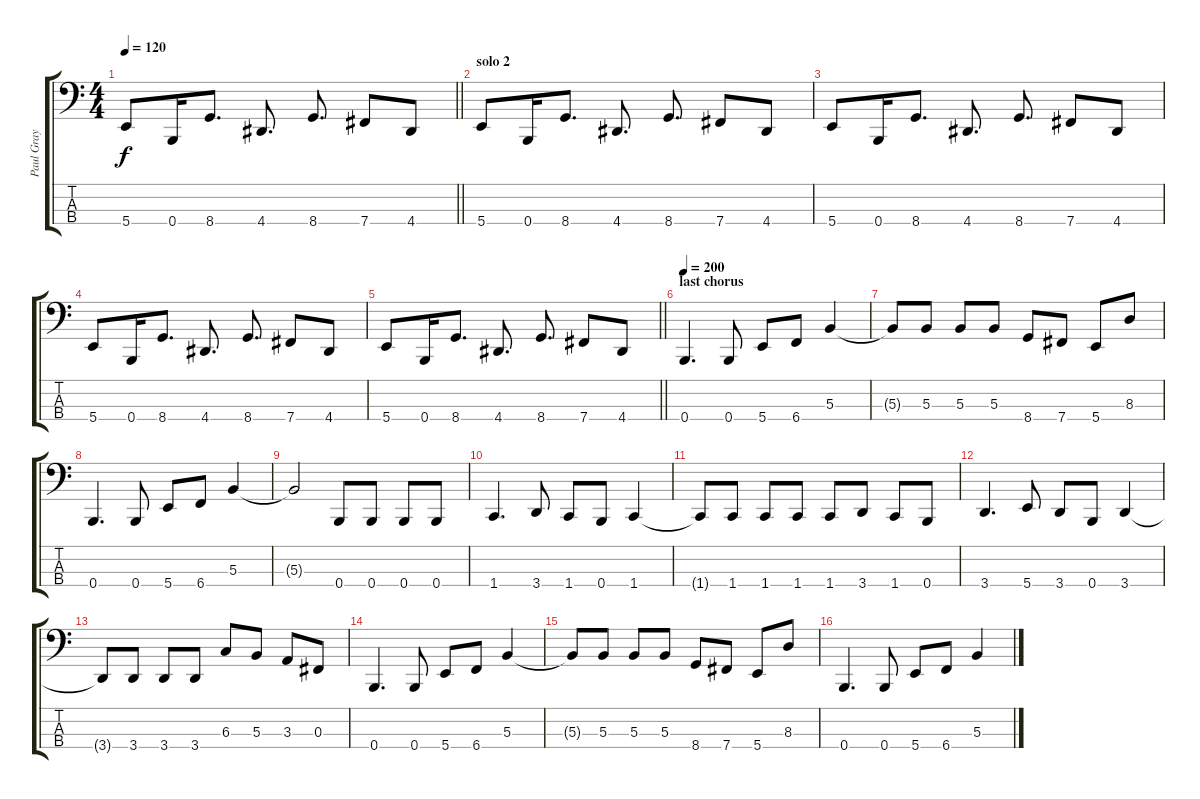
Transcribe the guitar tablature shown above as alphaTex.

\track ("Paul Gray" "Paul Gray") {instrument electricbasspick}
\staff {score tabs}
\tuning (E2 B1 Gb1 B0) {hide}
\ts (4 4)
\tempo 120
\clef f4
\barLineRight lightlight
\ks c
5.4.8{dy f} 0.4.16 8.4.8{d} 4.4.8{d} 8.4.8{d} 7.4.8 4.4.8 |
\section ("" "solo 2")
5.4.8 0.4.16 8.4.8{d} 4.4.8{d} 8.4.8{d} 7.4.8 4.4.8 |
5.4.8 0.4.16 8.4.8{d} 4.4.8{d} 8.4.8{d} 7.4.8 4.4.8 |
5.4.8 0.4.16 8.4.8{d} 4.4.8{d} 8.4.8{d} 7.4.8 4.4.8 |
\barLineRight lightlight
5.4.8 0.4.16 8.4.8{d} 4.4.8{d} 8.4.8{d} 7.4.8 4.4.8 |
\section ("" "last chorus")
\tempo 200
0.4.4{d} 0.4.8 5.4.8 6.4.8 5.3.4 |
5.3{t}.8 5.3.8 5.3.8 5.3.8 8.4.8 7.4.8 5.4.8 8.3.8 |
0.4.4{d} 0.4.8 5.4.8 6.4.8 5.3.4 |
5.3{t}.2 0.4.8 0.4.8 0.4.8 0.4.8 |
1.4.4{d} 3.4.8 1.4.8 0.4.8 1.4.4 |
1.4{t}.8 1.4.8 1.4.8 1.4.8 1.4.8 3.4.8 1.4.8 0.4.8 |
3.4.4{d} 5.4.8 3.4.8 0.4.8 3.4.4 |
3.4{t}.8 3.4.8 3.4.8 3.4.8 6.3.8 5.3.8 3.3.8 0.3.8 |
0.4.4{d} 0.4.8 5.4.8 6.4.8 5.3.4 |
5.3{t}.8 5.3.8 5.3.8 5.3.8 8.4.8 7.4.8 5.4.8 8.3.8 |
0.4.4{d} 0.4.8 5.4.8 6.4.8 5.3.4
